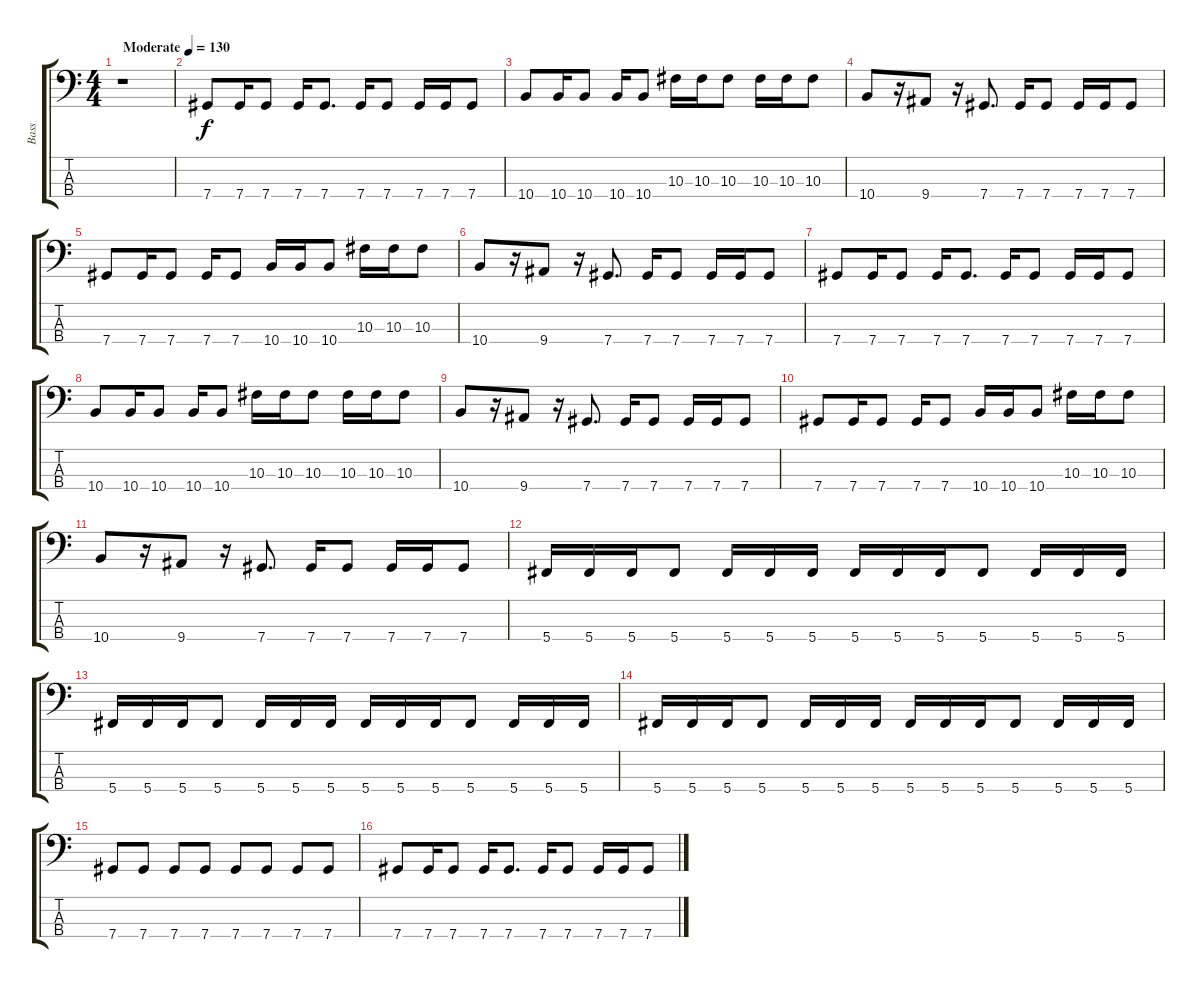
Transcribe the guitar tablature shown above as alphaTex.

\track ("Bass" "Bass") {instrument electricbasspick}
\staff {score tabs}
\tuning (Gb2 Db2 Ab1 Db1) {hide}
\ts (4 4)
\tempo (130 "Moderate")
\clef f4
\ks c
r.1{dy f instrument electricbasspick} |
7.4.8 7.4.16 7.4.8 7.4.16 7.4.8{d} 7.4.16 7.4.8 7.4.16 7.4.16 7.4.8 |
10.4.8 10.4.16 10.4.8 10.4.16 10.4.8 10.3.16 10.3.16 10.3.8 10.3.16 10.3.16 10.3.8 |
10.4.8 r.16 9.4.8 r.16 7.4.8{d} 7.4.16 7.4.8 7.4.16 7.4.16 7.4.8 |
7.4.8 7.4.16 7.4.8 7.4.16 7.4.8 10.4.16 10.4.16 10.4.8 10.3.16 10.3.16 10.3.8 |
10.4.8 r.16 9.4.8 r.16 7.4.8{d} 7.4.16 7.4.8 7.4.16 7.4.16 7.4.8 |
7.4.8 7.4.16 7.4.8 7.4.16 7.4.8{d} 7.4.16 7.4.8 7.4.16 7.4.16 7.4.8 |
10.4.8 10.4.16 10.4.8 10.4.16 10.4.8 10.3.16 10.3.16 10.3.8 10.3.16 10.3.16 10.3.8 |
10.4.8 r.16 9.4.8 r.16 7.4.8{d} 7.4.16 7.4.8 7.4.16 7.4.16 7.4.8 |
7.4.8 7.4.16 7.4.8 7.4.16 7.4.8 10.4.16 10.4.16 10.4.8 10.3.16 10.3.16 10.3.8 |
10.4.8 r.16 9.4.8 r.16 7.4.8{d} 7.4.16 7.4.8 7.4.16 7.4.16 7.4.8 |
5.4.16 5.4.16 5.4.16 5.4.8 5.4.16 5.4.16 5.4.16 5.4.16 5.4.16 5.4.16 5.4.8 5.4.16 5.4.16 5.4.16 |
5.4.16 5.4.16 5.4.16 5.4.8 5.4.16 5.4.16 5.4.16 5.4.16 5.4.16 5.4.16 5.4.8 5.4.16 5.4.16 5.4.16 |
5.4.16 5.4.16 5.4.16 5.4.8 5.4.16 5.4.16 5.4.16 5.4.16 5.4.16 5.4.16 5.4.8 5.4.16 5.4.16 5.4.16 |
7.4.8 7.4.8 7.4.8 7.4.8 7.4.8 7.4.8 7.4.8 7.4.8 |
7.4.8 7.4.16 7.4.8 7.4.16 7.4.8{d} 7.4.16 7.4.8 7.4.16 7.4.16 7.4.8
